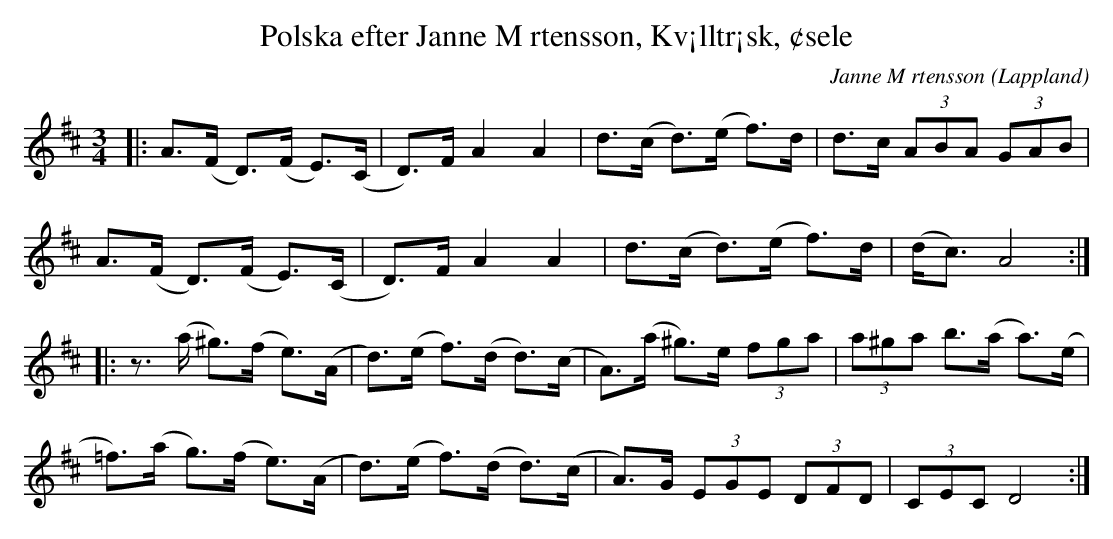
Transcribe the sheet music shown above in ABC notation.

X:1
T:Polska efter Janne M rtensson, Kv¡lltr¡sk, ¢sele
C:Janne M rtensson
O: Lappland
M:3/4
L:1/8
K:D
|: A>(F D>)(F E>)(C | D>)F A2 A2 | d>(c d>)(e f>)d | d>c (3ABA (3GAB |
   A>(F D>)(F E>)(C | D>)F A2 A2 | d>(c d>)(e f>)d | (d<c) A4 :|
|: z3/2 (a/2 ^g>)(f e>)(A | d>)(e f>)(d d>)(c | A>)(a ^g>)e (3fga | (3a^ga b>(a a>)(e |
   =f>)(a g>)(f e>)(A    | d>)(e f>)(d d>)(c | A>)G (3EGE (3DFD | (3CEC D4 :|
